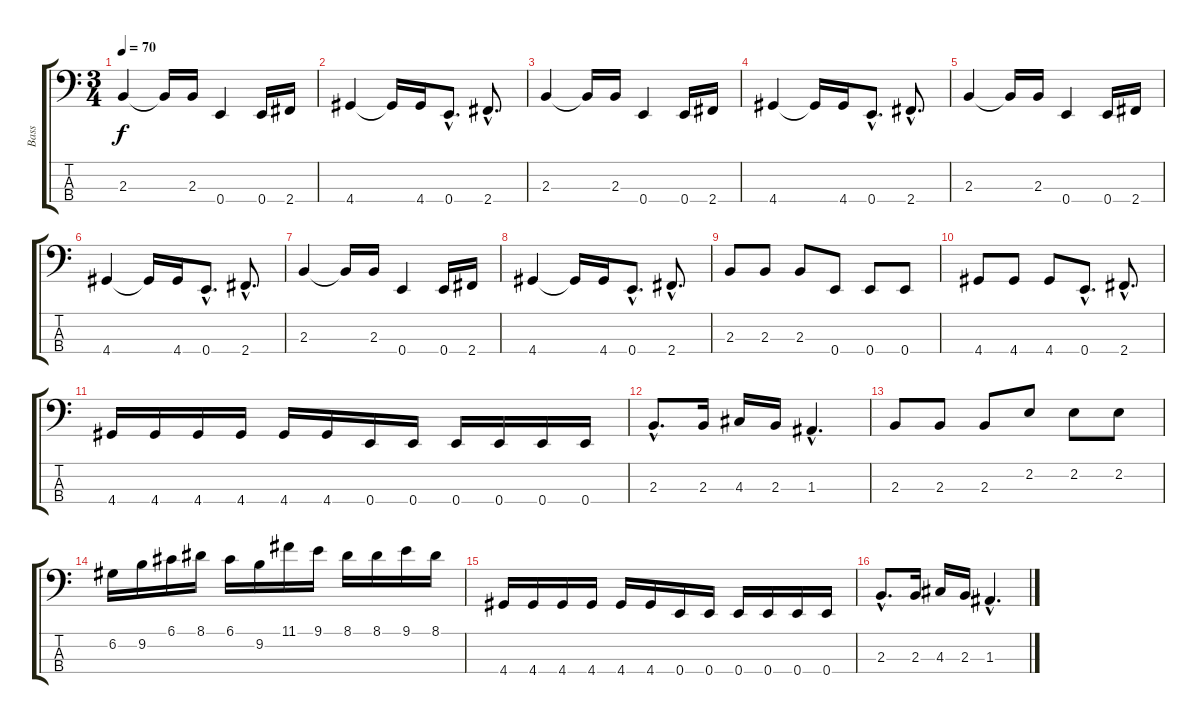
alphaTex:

\track ("Bass" "Bass") {instrument acousticguitarnylon}
\staff {score tabs}
\tuning (G2 D2 A1 E1) {hide}
\ts (3 4)
\tempo 70
\clef f4
\ks c
2.3.4{dy f} 2.3{t}.16 2.3.16 0.4.4 0.4.16 2.4.16 |
4.4.4 4.4{t}.16 4.4.16 0.4{hac}.8{d} 2.4{hac}.8{d} |
2.3.4 2.3{t}.16 2.3.16 0.4.4 0.4.16 2.4.16 |
4.4.4 4.4{t}.16 4.4.16 0.4{hac}.8{d} 2.4{hac}.8{d} |
2.3.4 2.3{t}.16 2.3.16 0.4.4 0.4.16 2.4.16 |
4.4.4 4.4{t}.16 4.4.16 0.4{hac}.8{d} 2.4{hac}.8{d} |
2.3.4 2.3{t}.16 2.3.16 0.4.4 0.4.16 2.4.16 |
4.4.4 4.4{t}.16 4.4.16 0.4{hac}.8{d} 2.4{hac}.8{d} |
2.3.8 2.3.8 2.3.8 0.4.8 0.4.8 0.4.8 |
4.4.8 4.4.8 4.4.8 0.4{hac}.8{d} 2.4{hac}.8{d} |
4.4.16 4.4.16 4.4.16 4.4.16 4.4.16 4.4.16 0.4.16 0.4.16 0.4.16 0.4.16 0.4.16 0.4.16 |
2.3{hac}.8{d} 2.3.16 4.3.16 2.3.16 1.3{hac}.4{d} |
2.3.8 2.3.8 2.3.8 2.2.8 2.2.8 2.2.8 |
6.2.16 9.2.16 6.1.16 8.1.16 6.1.16 9.2.16 11.1.16 9.1.16 8.1.16 8.1.16 9.1.16 8.1.16 |
4.4.16 4.4.16 4.4.16 4.4.16 4.4.16 4.4.16 0.4.16 0.4.16 0.4.16 0.4.16 0.4.16 0.4.16 |
2.3{hac}.8{d} 2.3.16 4.3.16 2.3.16 1.3{hac}.4{d}
